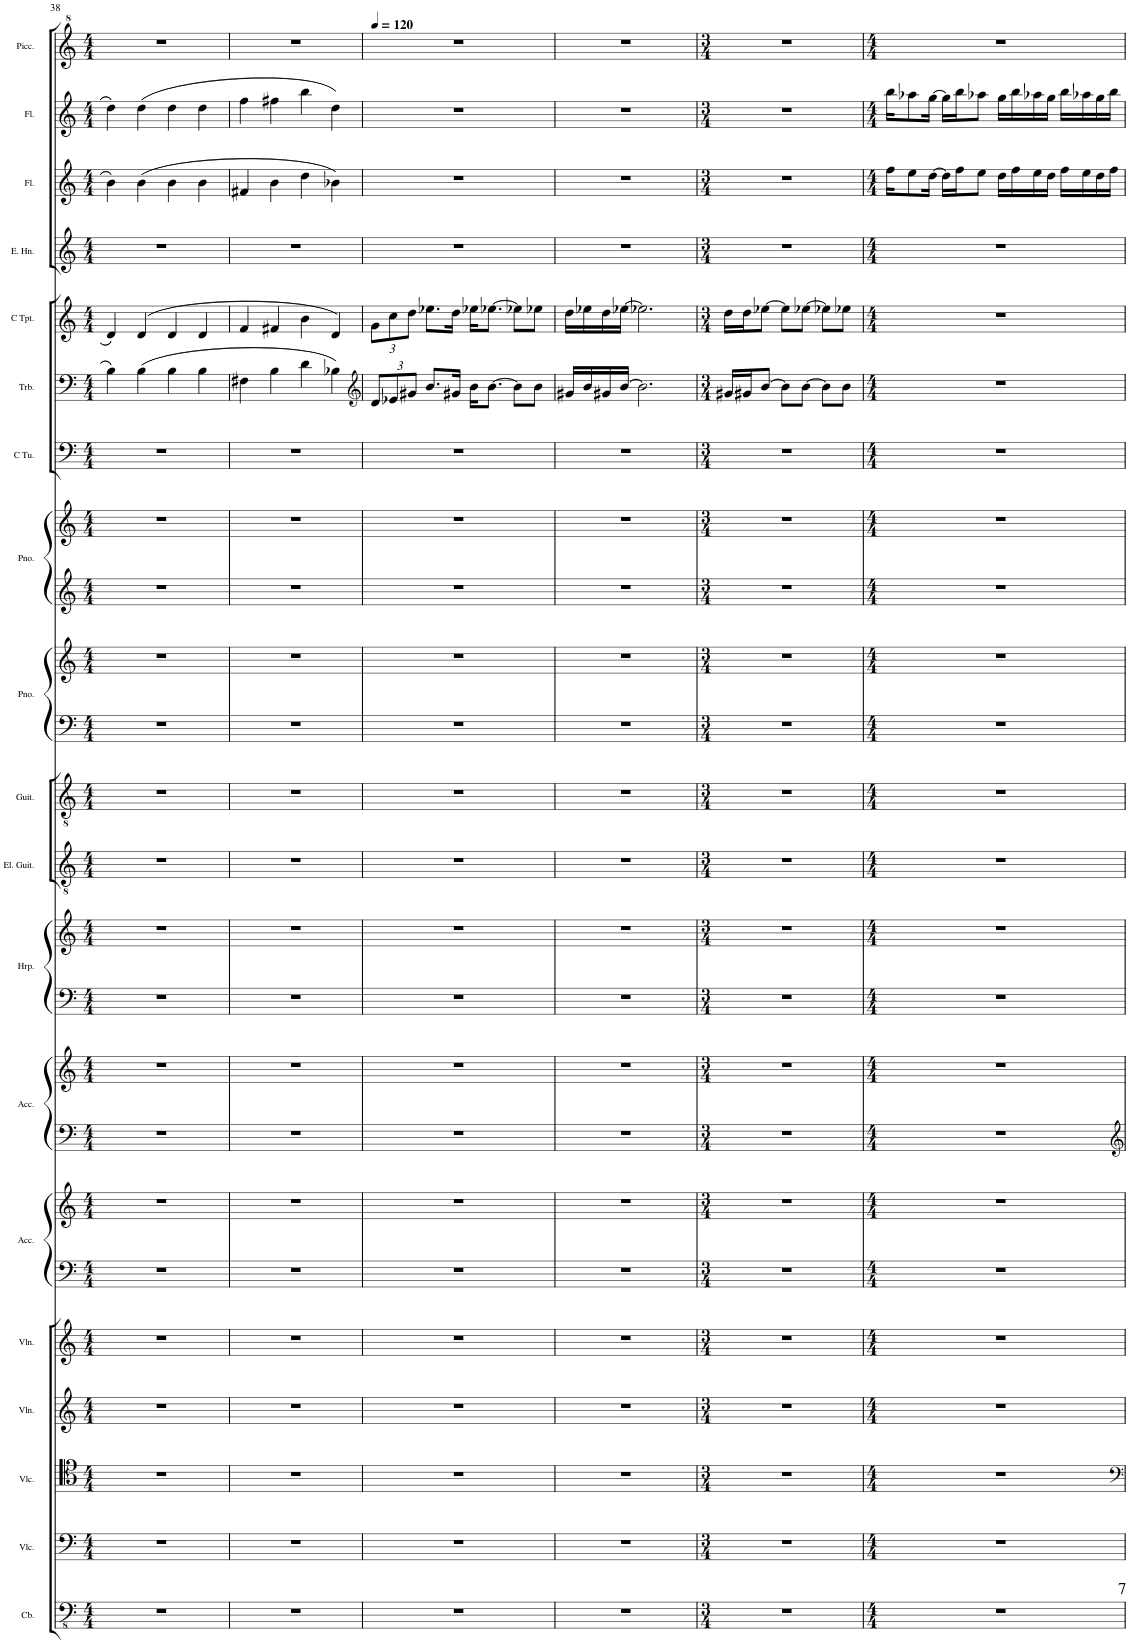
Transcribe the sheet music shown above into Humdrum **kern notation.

**kern	**kern	**kern	**kern	**kern	**kern	**kern	**kern	**kern	**kern	**kern	**kern	**kern	**kern	**kern	**kern	**kern	**kern	**kern	**kern	**kern	**kern	**kern	**kern
*part19	*part18	*part17	*part16	*part15	*part14	*part14	*part13	*part13	*part12	*part12	*part11	*part10	*part9	*part9	*part8	*part8	*part7	*part6	*part5	*part4	*part3	*part2	*part1
*staff24	*staff23	*staff22	*staff21	*staff20	*staff19	*staff18	*staff17	*staff16	*staff15	*staff14	*staff13	*staff12	*staff11	*staff10	*staff9	*staff8	*staff7	*staff6	*staff5	*staff4	*staff3	*staff2	*staff1
*I"Contrabass	*I"Violoncello	*I"Violoncello	*I"Violin	*I"Violin	*I"Accordion	*	*I"Accordion	*	*I"Harp	*	*I"Electric Guitar	*I"Guitar	*I"Piano	*	*I"Piano	*	*I"C Tuba	*I"Trombone	*I"C Trumpet	*I"English Horn	*I"Flute	*I"Flute	*I"Piccolo
*I'Cb.	*I'Vlc.	*I'Vlc.	*I'Vln.	*I'Vln.	*I'Acc.	*	*I'Acc.	*	*I'Hrp.	*	*I'El. Guit.	*I'Guit.	*I'Pno.	*	*I'Pno.	*	*I'C Tu.	*I'Trb.	*I'C Tpt.	*I'E. Hn.	*I'Fl.	*I'Fl.	*I'Picc.
!!LO:PB:g=z
*clefFv4	*clefF4	*clefC4	*clefG2	*clefG2	*clefF4	*clefG2	*clefF4	*clefG2	*clefF4	*clefG2	*clefGv2	*clefGv2	*clefF4	*clefG2	*clefG2	*clefG2	*clefF4	*clefF4	*clefG2	*clefG2	*clefG2	*clefG2	*clefG^2
*ITrd7c12	*	*	*	*	*	*	*	*	*	*	*	*	*	*	*	*	*	*	*	*ITrd4c7	*	*	*ITrd-7c-12
*k[]	*k[]	*k[]	*k[]	*k[]	*k[]	*k[]	*k[]	*k[]	*k[]	*k[]	*k[]	*k[]	*k[]	*k[]	*k[]	*k[]	*k[]	*k[]	*k[]	*k[]	*k[]	*k[]	*k[]
*M4/4	*M4/4	*M4/4	*M4/4	*M4/4	*M4/4	*M4/4	*M4/4	*M4/4	*M4/4	*M4/4	*M4/4	*M4/4	*M4/4	*M4/4	*M4/4	*M4/4	*M4/4	*M4/4	*M4/4	*M4/4	*M4/4	*M4/4	*M4/4
=38	=38	=38	=38	=38	=38	=38	=38	=38	=38	=38	=38	=38	=38	=38	=38	=38	=38	=38	=38	=38	=38	=38	=38
1r	1r	1r	1r	1r	1r	1r	1r	1r	1r	1r	1r	1r	1r	1r	1r	1r	1r	4B\	4d/	1r	4b\	4dd\	1r
.	.	.	.	.	.	.	.	.	.	.	.	.	.	.	.	.	.	(4B\	(4d/	.	(4b\	(4dd\	.
.	.	.	.	.	.	.	.	.	.	.	.	.	.	.	.	.	.	4B\	4d/	.	4b\	4dd\	.
.	.	.	.	.	.	.	.	.	.	.	.	.	.	.	.	.	.	4B\	4d/	.	4b\	4dd\	.
=39	=39	=39	=39	=39	=39	=39	=39	=39	=39	=39	=39	=39	=39	=39	=39	=39	=39	=39	=39	=39	=39	=39	=39
1r	1r	1r	1r	1r	1r	1r	1r	1r	1r	1r	1r	1r	1r	1r	1r	1r	1r	4F#X\	4f/	1r	4f#X/	4ff\	1r
.	.	.	.	.	.	.	.	.	.	.	.	.	.	.	.	.	.	4B\	4f#X/	.	4b\	4ff#X\	.
.	.	.	.	.	.	.	.	.	.	.	.	.	.	.	.	.	.	4d\	4b\	.	4dd\	4bb\	.
.	.	.	.	.	.	.	.	.	.	.	.	.	.	.	.	.	.	4B-X\)	4d/)	.	4b-X\)	4dd\)	.
=40	=40	=40	=40	=40	=40	=40	=40	=40	=40	=40	=40	=40	=40	=40	=40	=40	=40	=40	=40	=40	=40	=40	=40
*	*	*	*	*	*	*	*	*	*	*	*	*	*	*	*	*	*	*clefG2	*	*	*	*	*
*	*	*	*	*	*	*	*	*	*	*	*	*	*	*	*	*	*	*Xbrackettup	*Xbrackettup	*	*	*	*
*	*	*	*	*	*	*	*	*	*	*	*	*	*	*	*	*	*	*	*	*	*	*	*MM120
1r	1r	1r	1r	1r	1r	1r	1r	1r	1r	1r	1r	1r	1r	1r	1r	1r	1r	12d/L	12g\L	1r	1r	1r	1r
.	.	.	.	.	.	.	.	.	.	.	.	.	.	.	.	.	.	12e-X/	12cc\	.	.	.	.
.	.	.	.	.	.	.	.	.	.	.	.	.	.	.	.	.	.	12g#X/J	12dd\J	.	.	.	.
.	.	.	.	.	.	.	.	.	.	.	.	.	.	.	.	.	.	8.b/L	8.ee-X\L	.	.	.	.
.	.	.	.	.	.	.	.	.	.	.	.	.	.	.	.	.	.	16g#X/Jk	16dd\Jk	.	.	.	.
.	.	.	.	.	.	.	.	.	.	.	.	.	.	.	.	.	.	16b\KL	16ee-X\KL	.	.	.	.
.	.	.	.	.	.	.	.	.	.	.	.	.	.	.	.	.	.	[8.b\J	[8.ee-X\J	.	.	.	.
.	.	.	.	.	.	.	.	.	.	.	.	.	.	.	.	.	.	8b\L]	8ee-X\L]	.	.	.	.
.	.	.	.	.	.	.	.	.	.	.	.	.	.	.	.	.	.	8b\J	8ee-X\J	.	.	.	.
=41	=41	=41	=41	=41	=41	=41	=41	=41	=41	=41	=41	=41	=41	=41	=41	=41	=41	=41	=41	=41	=41	=41	=41
1r	1r	1r	1r	1r	1r	1r	1r	1r	1r	1r	1r	1r	1r	1r	1r	1r	1r	16g#X/LL	16dd\LL	1r	1r	1r	1r
.	.	.	.	.	.	.	.	.	.	.	.	.	.	.	.	.	.	16b/	16ee-X\	.	.	.	.
.	.	.	.	.	.	.	.	.	.	.	.	.	.	.	.	.	.	16g#X/	16dd\	.	.	.	.
.	.	.	.	.	.	.	.	.	.	.	.	.	.	.	.	.	.	[16b/JJ	[16ee-X\JJ	.	.	.	.
.	.	.	.	.	.	.	.	.	.	.	.	.	.	.	.	.	.	2.b\]	2.ee-X\]	.	.	.	.
=42	=42	=42	=42	=42	=42	=42	=42	=42	=42	=42	=42	=42	=42	=42	=42	=42	=42	=42	=42	=42	=42	=42	=42
*M3/4	*M3/4	*M3/4	*M3/4	*M3/4	*M3/4	*M3/4	*M3/4	*M3/4	*M3/4	*M3/4	*M3/4	*M3/4	*M3/4	*M3/4	*M3/4	*M3/4	*M3/4	*M3/4	*M3/4	*M3/4	*M3/4	*M3/4	*M3/4
2.r	2.r	2.r	2.r	2.r	2.r	2.r	2.r	2.r	2.r	2.r	2.r	2.r	2.r	2.r	2.r	2.r	2.r	16g#X/LL	16dd\LL	2.r	2.r	2.r	2.r
.	.	.	.	.	.	.	.	.	.	.	.	.	.	.	.	.	.	16g#X/J	16dd\J	.	.	.	.
.	.	.	.	.	.	.	.	.	.	.	.	.	.	.	.	.	.	[8b/J	[8ee-X\J	.	.	.	.
.	.	.	.	.	.	.	.	.	.	.	.	.	.	.	.	.	.	8b\L]	8ee-\L]	.	.	.	.
.	.	.	.	.	.	.	.	.	.	.	.	.	.	.	.	.	.	[8b\J	[8ee-X\J	.	.	.	.
.	.	.	.	.	.	.	.	.	.	.	.	.	.	.	.	.	.	8b\L]	8ee-X\L]	.	.	.	.
.	.	.	.	.	.	.	.	.	.	.	.	.	.	.	.	.	.	8b\J	8ee-X\J	.	.	.	.
=43	=43	=43	=43	=43	=43	=43	=43	=43	=43	=43	=43	=43	=43	=43	=43	=43	=43	=43	=43	=43	=43	=43	=43
*M4/4	*M4/4	*M4/4	*M4/4	*M4/4	*M4/4	*M4/4	*M4/4	*M4/4	*M4/4	*M4/4	*M4/4	*M4/4	*M4/4	*M4/4	*M4/4	*M4/4	*M4/4	*M4/4	*M4/4	*M4/4	*M4/4	*M4/4	*M4/4
1r	1r	1r	1r	1r	1r	1r	1r	1r	1r	1r	1r	1r	1r	1r	1r	1r	1r	1r	1r	1r	16ff\KL	16bb\KL	1r
.	.	.	.	.	.	.	.	.	.	.	.	.	.	.	.	.	.	.	.	.	8ee\	8aa-X\	.
.	.	.	.	.	.	.	.	.	.	.	.	.	.	.	.	.	.	.	.	.	[16dd\Jk	[16gg\Jk	.
.	.	.	.	.	.	.	.	.	.	.	.	.	.	.	.	.	.	.	.	.	16dd\LL]	16gg\LL]	.
.	.	.	.	.	.	.	.	.	.	.	.	.	.	.	.	.	.	.	.	.	16ff\J	16bb\J	.
.	.	.	.	.	.	.	.	.	.	.	.	.	.	.	.	.	.	.	.	.	8ee\J	8aa-X\J	.
.	.	.	.	.	.	.	.	.	.	.	.	.	.	.	.	.	.	.	.	.	16dd\LL	16gg\LL	.
.	.	.	.	.	.	.	.	.	.	.	.	.	.	.	.	.	.	.	.	.	16ff\	16bb\	.
.	.	.	.	.	.	.	.	.	.	.	.	.	.	.	.	.	.	.	.	.	16ee\	16aa-X\	.
.	.	.	.	.	.	.	.	.	.	.	.	.	.	.	.	.	.	.	.	.	16dd\JJ	16gg\JJ	.
.	.	.	.	.	.	.	.	.	.	.	.	.	.	.	.	.	.	.	.	.	16ff\LL	16bb\LL	.
.	.	.	.	.	.	.	.	.	.	.	.	.	.	.	.	.	.	.	.	.	16ee\	16aa-X\	.
.	.	.	.	.	.	.	.	.	.	.	.	.	.	.	.	.	.	.	.	.	16dd\	16gg\	.
.	.	.	.	.	.	.	.	.	.	.	.	.	.	.	.	.	.	.	.	.	16ff\JJ	16bb\JJ	.
=	=	=	=	=	=	=	=	=	=	=	=	=	=	=	=	=	=	=	=	=	=	=	=
*-	*-	*-	*-	*-	*-	*-	*-	*-	*-	*-	*-	*-	*-	*-	*-	*-	*-	*-	*-	*-	*-	*-	*-
